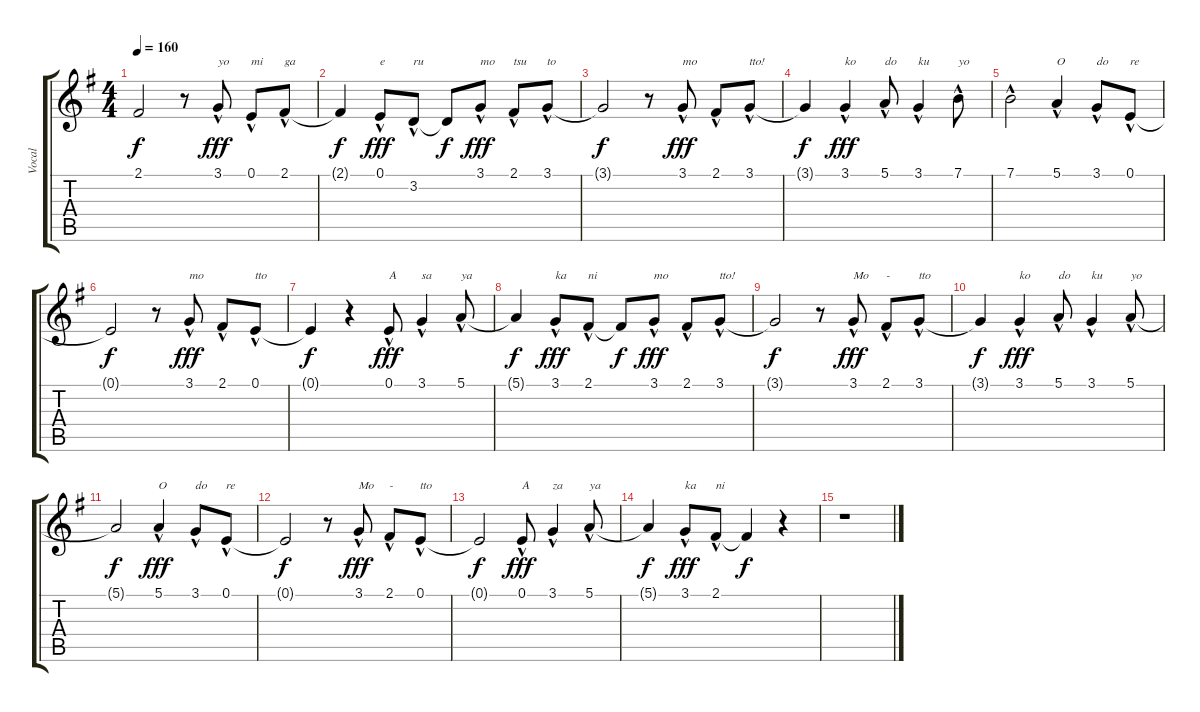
\track ("Vocal" "Vocal") {instrument altosax}
\staff {score tabs}
\tuning (E4 B3 G3 D3 A2 E2) {hide}
\ts (4 4)
\tempo 160
\clef g2
\ks g
2.1{t}.2{dy f} r.8 3.1{hac}.8{txt "yo" dy fff} 0.1{hac}.8{txt "mi"} 2.1{hac}.8{txt "ga"} |
2.1{t}.4{dy f} 0.1{hac}.8{txt "e" dy fff} 3.2{hac}.8{txt "ru"} 3.2{t}.8{dy f} 3.1{hac}.8{txt "mo" dy fff} 2.1{hac}.8{txt "tsu"} 3.1{hac}.8{txt "to"} |
3.1{t}.2{dy f} r.8 3.1{hac}.8{txt "mo" dy fff} 2.1{hac}.8 3.1{hac}.8{txt "tto!"} |
3.1{t}.4{dy f} 3.1{hac}.4{txt "ko" dy fff} 5.1{hac}.8{txt "do"} 3.1{hac}.4{txt "ku"} 7.1{hac}.8{txt "yo"} |
7.1{hac}.2 5.1{hac}.4{txt "O"} 3.1{hac}.8{txt "do"} 0.1{hac}.8{txt "re"} |
0.1{t}.2{dy f} r.8 3.1{hac}.8{txt "mo" dy fff} 2.1{hac}.8 0.1{hac}.8{txt "tto"} |
0.1{t}.4{dy f} r.4 0.1{hac}.8{txt "A" dy fff} 3.1{hac}.4{txt "sa"} 5.1{hac}.8{txt "ya"} |
5.1{t}.4{dy f} 3.1{hac}.8{txt "ka" dy fff} 2.1{hac}.8{txt "ni"} 2.1{t}.8{dy f} 3.1{hac}.8{txt "mo" dy fff} 2.1{hac}.8 3.1{hac}.8{txt "tto!"} |
3.1{t}.2{dy f} r.8 3.1{hac}.8{txt "Mo" dy fff} 2.1{hac}.8{txt "-"} 3.1{hac}.8{txt "tto"} |
3.1{t}.4{dy f} 3.1{hac}.4{txt "ko" dy fff} 5.1{hac}.8{txt "do"} 3.1{hac}.4{txt "ku"} 5.1{hac}.8{txt "yo"} |
5.1{t}.2{dy f} 5.1{hac}.4{txt "O" dy fff} 3.1{hac}.8{txt "do"} 0.1{hac}.8{txt "re"} |
0.1{t}.2{dy f} r.8 3.1{hac}.8{txt "Mo" dy fff} 2.1{hac}.8{txt "-"} 0.1{hac}.8{txt "tto"} |
0.1{t}.2{dy f} 0.1{hac}.8{txt "A" dy fff} 3.1{hac}.4{txt "za"} 5.1{hac}.8{txt "ya"} |
5.1{t}.4{dy f} 3.1{hac}.8{txt "ka" dy fff} 2.1{hac}.8{txt "ni"} 2.1{t}.4{dy f} r.4 |
r.1
